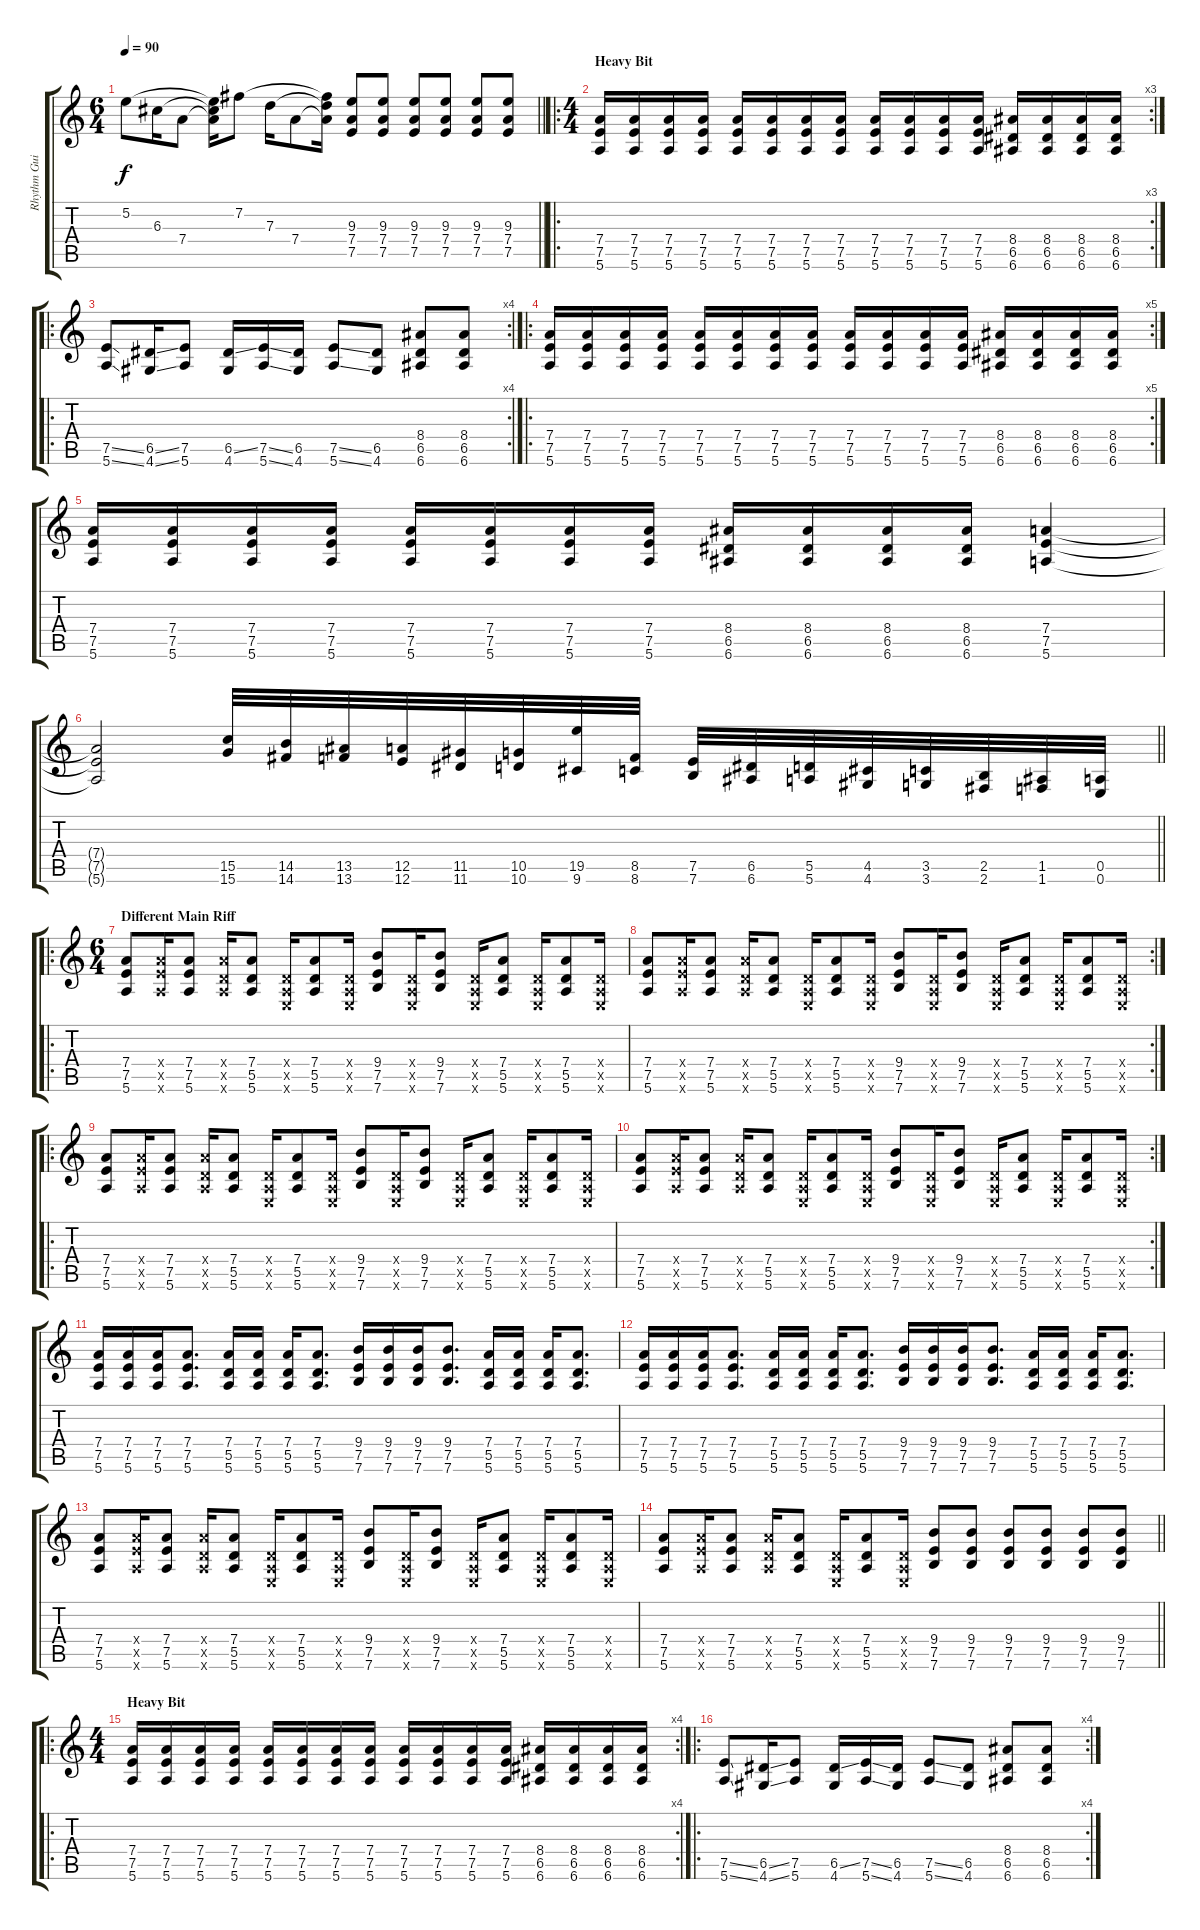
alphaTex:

\track ("Rhythm Guitar" "Rhythm Gui") {instrument overdrivenguitar}
\staff {score tabs}
\tuning (E4 B3 G3 D3 A2 E2) {hide}
\ts (6 4)
\tempo 90
\clef g2
\barLineRight lightlight
\ks c
5.2.8{dy f} 6.3.16 7.4.8 (5.2{t} 6.3{t} 7.4{t}).16 7.2.8 7.3.16 7.4.8 (7.2{t} 7.3{t} 7.4{t}).16 (9.3 7.4 7.5).8 (9.3 7.4 7.5).8 (9.3 7.4 7.5).8 (9.3 7.4 7.5).8 (9.3 7.4 7.5).8 (9.3 7.4 7.5).8 |
\ro
\rc 3
\ts (4 4)
\section ("" "Heavy Bit")
(7.4 7.5 5.6).16 (7.4 7.5 5.6).16 (7.4 7.5 5.6).16 (7.4 7.5 5.6).16 (7.4 7.5 5.6).16 (7.4 7.5 5.6).16 (7.4 7.5 5.6).16 (7.4 7.5 5.6).16 (7.4 7.5 5.6).16 (7.4 7.5 5.6).16 (7.4 7.5 5.6).16 (7.4 7.5 5.6).16 (8.4 6.5 6.6).16 (8.4 6.5 6.6).16 (8.4 6.5 6.6).16 (8.4 6.5 6.6).16 |
\ro
\rc 4
(7.5{ss} 5.6{ss}).8 (6.5{ss} 4.6{ss}).16 (7.5 5.6).8 (6.5{ss} 4.6).16 (7.5{ss} 5.6{ss}).16 (6.5 4.6).16 (7.5{ss} 5.6{ss}).8 (6.5 4.6).8 (8.4 6.5 6.6).8 (8.4 6.5 6.6).8 |
\ro
\rc 5
(7.4 7.5 5.6).16 (7.4 7.5 5.6).16 (7.4 7.5 5.6).16 (7.4 7.5 5.6).16 (7.4 7.5 5.6).16 (7.4 7.5 5.6).16 (7.4 7.5 5.6).16 (7.4 7.5 5.6).16 (7.4 7.5 5.6).16 (7.4 7.5 5.6).16 (7.4 7.5 5.6).16 (7.4 7.5 5.6).16 (8.4 6.5 6.6).16 (8.4 6.5 6.6).16 (8.4 6.5 6.6).16 (8.4 6.5 6.6).16 |
(7.4 7.5 5.6).16 (7.4 7.5 5.6).16 (7.4 7.5 5.6).16 (7.4 7.5 5.6).16 (7.4 7.5 5.6).16 (7.4 7.5 5.6).16 (7.4 7.5 5.6).16 (7.4 7.5 5.6).16 (8.4 6.5 6.6).16 (8.4 6.5 6.6).16 (8.4 6.5 6.6).16 (8.4 6.5 6.6).16 (7.4 7.5 5.6).4 |
\barLineRight lightlight
(7.4{t} 7.5{t} 5.6{t}).2 (15.5 15.6).32 (14.5 14.6).32 (13.5 13.6).32 (12.5 12.6).32 (11.5 11.6).32 (10.5 10.6).32 (19.5 9.6).32 (8.5 8.6).32 (7.5 7.6).32 (6.5 6.6).32 (5.5 5.6).32 (4.5 4.6).32 (3.5 3.6).32 (2.5 2.6).32 (1.5 1.6).32 (0.5 0.6).32 |
\ro
\ts (6 4)
\section ("" "Different Main Riff")
(7.4 7.5 5.6).8 (7.4{x} 7.5{x} 5.6{x}).16 (7.4 7.5 5.6).8 (7.4{x} 5.5{x} 5.6{x}).16 (7.4 5.5 5.6).8 (0.4{x} 0.5{x} 0.6{x}).16 (7.4 5.5 5.6).8 (0.4{x} 0.5{x} 0.6{x}).16 (9.4 7.5 7.6).8 (0.4{x} 0.5{x} 0.6{x}).16 (9.4 7.5 7.6).8 (0.4{x} 0.5{x} 0.6{x}).16 (7.4 5.5 5.6).8 (0.4{x} 0.5{x} 0.6{x}).16 (7.4 5.5 5.6).8 (0.4{x} 0.5{x} 0.6{x}).16 |
\rc 2
(7.4 7.5 5.6).8 (7.4{x} 7.5{x} 5.6{x}).16 (7.4 7.5 5.6).8 (7.4{x} 5.5{x} 5.6{x}).16 (7.4 5.5 5.6).8 (0.4{x} 0.5{x} 0.6{x}).16 (7.4 5.5 5.6).8 (0.4{x} 0.5{x} 0.6{x}).16 (9.4 7.5 7.6).8 (0.4{x} 0.5{x} 0.6{x}).16 (9.4 7.5 7.6).8 (0.4{x} 0.5{x} 0.6{x}).16 (7.4 5.5 5.6).8 (0.4{x} 0.5{x} 0.6{x}).16 (7.4 5.5 5.6).8 (0.4{x} 0.5{x} 0.6{x}).16 |
\ro
(7.4 7.5 5.6).8 (7.4{x} 7.5{x} 5.6{x}).16 (7.4 7.5 5.6).8 (7.4{x} 5.5{x} 5.6{x}).16 (7.4 5.5 5.6).8 (0.4{x} 0.5{x} 0.6{x}).16 (7.4 5.5 5.6).8 (0.4{x} 0.5{x} 0.6{x}).16 (9.4 7.5 7.6).8 (0.4{x} 0.5{x} 0.6{x}).16 (9.4 7.5 7.6).8 (0.4{x} 0.5{x} 0.6{x}).16 (7.4 5.5 5.6).8 (0.4{x} 0.5{x} 0.6{x}).16 (7.4 5.5 5.6).8 (0.4{x} 0.5{x} 0.6{x}).16 |
\rc 2
(7.4 7.5 5.6).8 (7.4{x} 7.5{x} 5.6{x}).16 (7.4 7.5 5.6).8 (7.4{x} 5.5{x} 5.6{x}).16 (7.4 5.5 5.6).8 (0.4{x} 0.5{x} 0.6{x}).16 (7.4 5.5 5.6).8 (0.4{x} 0.5{x} 0.6{x}).16 (9.4 7.5 7.6).8 (0.4{x} 0.5{x} 0.6{x}).16 (9.4 7.5 7.6).8 (0.4{x} 0.5{x} 0.6{x}).16 (7.4 5.5 5.6).8 (0.4{x} 0.5{x} 0.6{x}).16 (7.4 5.5 5.6).8 (0.4{x} 0.5{x} 0.6{x}).16 |
(7.4 7.5 5.6).16 (7.4 7.5 5.6).16 (7.4 7.5 5.6).16 (7.4 7.5 5.6).8{d} (7.4 5.5 5.6).16 (7.4 5.5 5.6).16 (7.4 5.5 5.6).16 (7.4 5.5 5.6).8{d} (9.4 7.5 7.6).16 (9.4 7.5 7.6).16 (9.4 7.5 7.6).16 (9.4 7.5 7.6).8{d} (7.4 5.5 5.6).16 (7.4 5.5 5.6).16 (7.4 5.5 5.6).16 (7.4 5.5 5.6).8{d} |
(7.4 7.5 5.6).16 (7.4 7.5 5.6).16 (7.4 7.5 5.6).16 (7.4 7.5 5.6).8{d} (7.4 5.5 5.6).16 (7.4 5.5 5.6).16 (7.4 5.5 5.6).16 (7.4 5.5 5.6).8{d} (9.4 7.5 7.6).16 (9.4 7.5 7.6).16 (9.4 7.5 7.6).16 (9.4 7.5 7.6).8{d} (7.4 5.5 5.6).16 (7.4 5.5 5.6).16 (7.4 5.5 5.6).16 (7.4 5.5 5.6).8{d} |
(7.4 7.5 5.6).8 (7.4{x} 7.5{x} 5.6{x}).16 (7.4 7.5 5.6).8 (7.4{x} 5.5{x} 5.6{x}).16 (7.4 5.5 5.6).8 (0.4{x} 0.5{x} 0.6{x}).16 (7.4 5.5 5.6).8 (0.4{x} 0.5{x} 0.6{x}).16 (9.4 7.5 7.6).8 (0.4{x} 0.5{x} 0.6{x}).16 (9.4 7.5 7.6).8 (0.4{x} 0.5{x} 0.6{x}).16 (7.4 5.5 5.6).8 (0.4{x} 0.5{x} 0.6{x}).16 (7.4 5.5 5.6).8 (0.4{x} 0.5{x} 0.6{x}).16 |
\barLineRight lightlight
(7.4 7.5 5.6).8 (7.4{x} 7.5{x} 5.6{x}).16 (7.4 7.5 5.6).8 (7.4{x} 5.5{x} 5.6{x}).16 (7.4 5.5 5.6).8 (0.4{x} 0.5{x} 0.6{x}).16 (7.4 5.5 5.6).8 (0.4{x} 0.5{x} 0.6{x}).16 (9.4 7.5 7.6).8 (9.4 7.5 7.6).8 (9.4 7.5 7.6).8 (9.4 7.5 7.6).8 (9.4 7.5 7.6).8 (9.4 7.5 7.6).8 |
\ro
\rc 4
\ts (4 4)
\section ("" "Heavy Bit")
(7.4 7.5 5.6).16 (7.4 7.5 5.6).16 (7.4 7.5 5.6).16 (7.4 7.5 5.6).16 (7.4 7.5 5.6).16 (7.4 7.5 5.6).16 (7.4 7.5 5.6).16 (7.4 7.5 5.6).16 (7.4 7.5 5.6).16 (7.4 7.5 5.6).16 (7.4 7.5 5.6).16 (7.4 7.5 5.6).16 (8.4 6.5 6.6).16 (8.4 6.5 6.6).16 (8.4 6.5 6.6).16 (8.4 6.5 6.6).16 |
\ro
\rc 4
(7.5{ss} 5.6{ss}).8 (6.5{ss} 4.6{ss}).16 (7.5 5.6).8 (6.5{ss} 4.6).16 (7.5{ss} 5.6{ss}).16 (6.5 4.6).16 (7.5{ss} 5.6{ss}).8 (6.5 4.6).8 (8.4 6.5 6.6).8 (8.4 6.5 6.6).8
